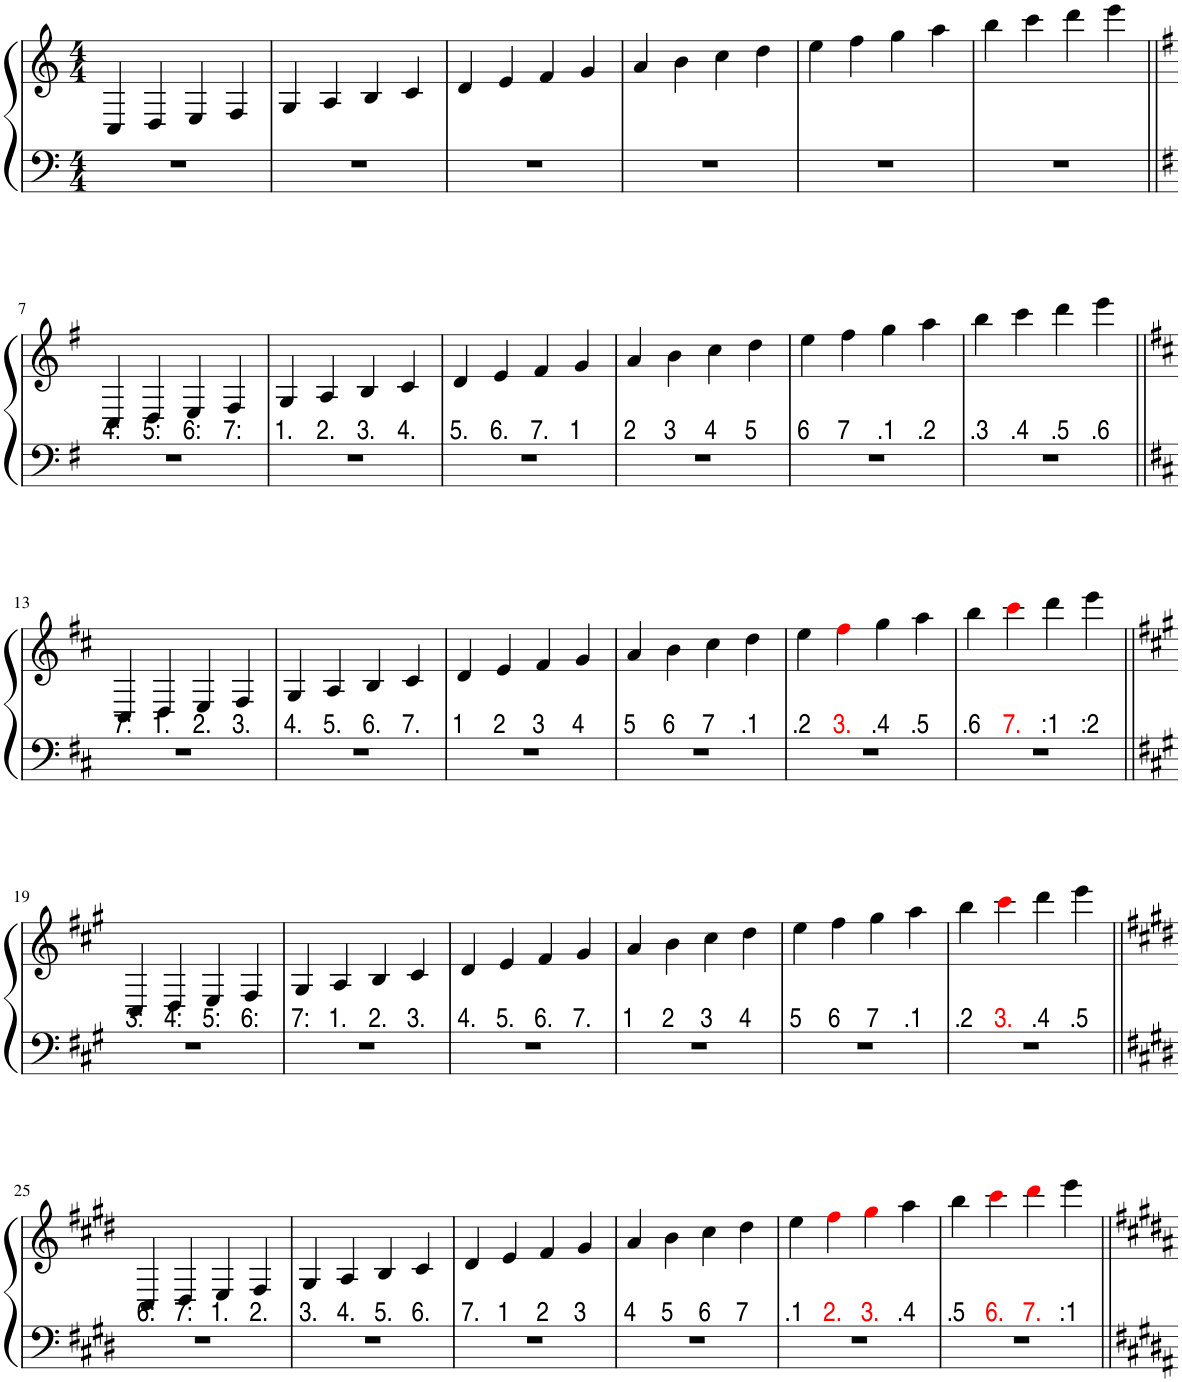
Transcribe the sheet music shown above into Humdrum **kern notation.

**kern	**kern
*part1	*part1
*staff2	*staff1
*I"鋼琴	*
*clefF4	*clefG2
*k[]	*k[]
*M4/4	*M4/4
=1	=1
1r	4C/
.	4D/
.	4E/
.	4F/
=2	=2
1r	4G/
.	4A/
.	4B/
.	4c/
=3	=3
1r	4d/
.	4e/
.	4f/
.	4g/
=4	=4
1r	4a/
.	4b\
.	4cc\
.	4dd\
=5	=5
1r	4ee\
.	4ff\
.	4gg\
.	4aa\
=6	=6
1r	4bb\
.	4ccc\
.	4ddd\
.	4eee\
!!LO:LB:g=z
=7||	=7||
*k[f#]	*k[f#]
!	!LO:TX:b:t=4&colon;
1r	4C/
!	!LO:TX:b:t=5&colon;
.	4D/
!	!LO:TX:b:t=6&colon;
.	4E/
!	!LO:TX:b:t=7&colon;
.	4F#/
=8	=8
!	!LO:TX:b:t=1.
1r	4G/
!	!LO:TX:b:t=2.
.	4A/
!	!LO:TX:b:t=3.
.	4B/
!	!LO:TX:b:t=4.
.	4c/
=9	=9
!	!LO:TX:b:t=5.
1r	4d/
!	!LO:TX:b:t=6.
.	4e/
!	!LO:TX:b:t=7.
.	4f#/
!	!LO:TX:b:t=1
.	4g/
=10	=10
!	!LO:TX:b:t=2
1r	4a/
!	!LO:TX:b:t=3
.	4b\
!	!LO:TX:b:t=4
.	4cc\
!	!LO:TX:b:t=5
.	4dd\
=11	=11
!	!LO:TX:b:t=6
1r	4ee\
!	!LO:TX:b:t=7
.	4ff#\
!	!LO:TX:b:t=.1
.	4gg\
!	!LO:TX:b:t=.2
.	4aa\
=12	=12
!	!LO:TX:b:t=.3
1r	4bb\
!	!LO:TX:b:t=.4
.	4ccc\
!	!LO:TX:b:t=.5
.	4ddd\
!	!LO:TX:b:t=.6
.	4eee\
!!LO:LB:g=z
=13||	=13||
*k[f#c#]	*k[f#c#]
!	!LO:TX:b:t=7&colon;
1r	4C#/
!	!LO:TX:b:t=1.
.	4D/
!	!LO:TX:b:t=2.
.	4E/
!	!LO:TX:b:t=3.
.	4F#/
=14	=14
!	!LO:TX:b:t=4.
1r	4G/
!	!LO:TX:b:t=5.
.	4A/
!	!LO:TX:b:t=6.
.	4B/
!	!LO:TX:b:t=7.
.	4c#/
=15	=15
!	!LO:TX:b:t=1
1r	4d/
!	!LO:TX:b:t=2
.	4e/
!	!LO:TX:b:t=3
.	4f#/
!	!LO:TX:b:t=4
.	4g/
=16	=16
!	!LO:TX:b:t=5
1r	4a/
!	!LO:TX:b:t=6
.	4b\
!	!LO:TX:b:t=7
.	4cc#\
!	!LO:TX:b:t=.1
.	4dd\
=17	=17
!	!LO:TX:b:t=.2
1r	4ee\
!	!LO:TX:b:color=#FF0000:t=3.
.	4ff#i\
!	!LO:TX:b:t=.4
.	4gg\
!	!LO:TX:b:t=.5
.	4aa\
=18	=18
!	!LO:TX:b:t=.6
1r	4bb\
!	!LO:TX:b:color=#FF0000:t=7.
.	4ccc#i\
!	!LO:TX:b:t=&colon;1
.	4ddd\
!	!LO:TX:b:t=&colon;2
.	4eee\
!!LO:LB:g=z
=19||	=19||
*k[f#c#g#]	*k[f#c#g#]
!	!LO:TX:b:t=3&colon;
1r	4C#/
!	!LO:TX:b:t=4&colon;
.	4D/
!	!LO:TX:b:t=5&colon;
.	4E/
!	!LO:TX:b:t=6&colon;
.	4F#/
=20	=20
!	!LO:TX:b:t=7&colon;
1r	4G#/
!	!LO:TX:b:t=1.
.	4A/
!	!LO:TX:b:t=2.
.	4B/
!	!LO:TX:b:t=3.
.	4c#/
=21	=21
!	!LO:TX:b:t=4.
1r	4d/
!	!LO:TX:b:t=5.
.	4e/
!	!LO:TX:b:t=6.
.	4f#/
!	!LO:TX:b:t=7.
.	4g#/
=22	=22
!	!LO:TX:b:t=1
1r	4a/
!	!LO:TX:b:t=2
.	4b\
!	!LO:TX:b:t=3
.	4cc#\
!	!LO:TX:b:t=4
.	4dd\
=23	=23
!	!LO:TX:b:t=5
1r	4ee\
!	!LO:TX:b:t=6
.	4ff#\
!	!LO:TX:b:t=7
.	4gg#\
!	!LO:TX:b:t=.1
.	4aa\
=24	=24
!	!LO:TX:b:t=.2
1r	4bb\
!	!LO:TX:b:color=#FF0000:t=3.
.	4ccc#i\
!	!LO:TX:b:t=.4
.	4ddd\
!	!LO:TX:b:t=.5
.	4eee\
!!LO:LB:g=z
=25||	=25||
*k[f#c#g#d#]	*k[f#c#g#d#]
!	!LO:TX:b:t=6&colon;
1r	4C#/
!	!LO:TX:b:t=7&colon;
.	4D#/
!	!LO:TX:b:t=1.
.	4E/
!	!LO:TX:b:t=2.
.	4F#/
=26	=26
!	!LO:TX:b:t=3.
1r	4G#/
!	!LO:TX:b:t=4.
.	4A/
!	!LO:TX:b:t=5.
.	4B/
!	!LO:TX:b:t=6.
.	4c#/
=27	=27
!	!LO:TX:b:t=7.
1r	4d#/
!	!LO:TX:b:t=1
.	4e/
!	!LO:TX:b:t=2
.	4f#/
!	!LO:TX:b:t=3
.	4g#/
=28	=28
!	!LO:TX:b:t=4
1r	4a/
!	!LO:TX:b:t=5
.	4b\
!	!LO:TX:b:t=6
.	4cc#\
!	!LO:TX:b:t=7
.	4dd#\
=29	=29
!	!LO:TX:b:t=.1
1r	4ee\
!	!LO:TX:b:color=#FF0000:t=2.
.	4ff#i\
!	!LO:TX:b:color=#FF0000:t=3.
.	4gg#i\
!	!LO:TX:b:t=.4
.	4aa\
=30	=30
!	!LO:TX:b:t=.5
1r	4bb\
!	!LO:TX:b:color=#FF0000:t=6.
.	4ccc#i\
!	!LO:TX:b:color=#FF0000:t=7.
.	4ddd#i\
!	!LO:TX:b:t=&colon;1
.	4eee\
=||	=||
*-	*-
